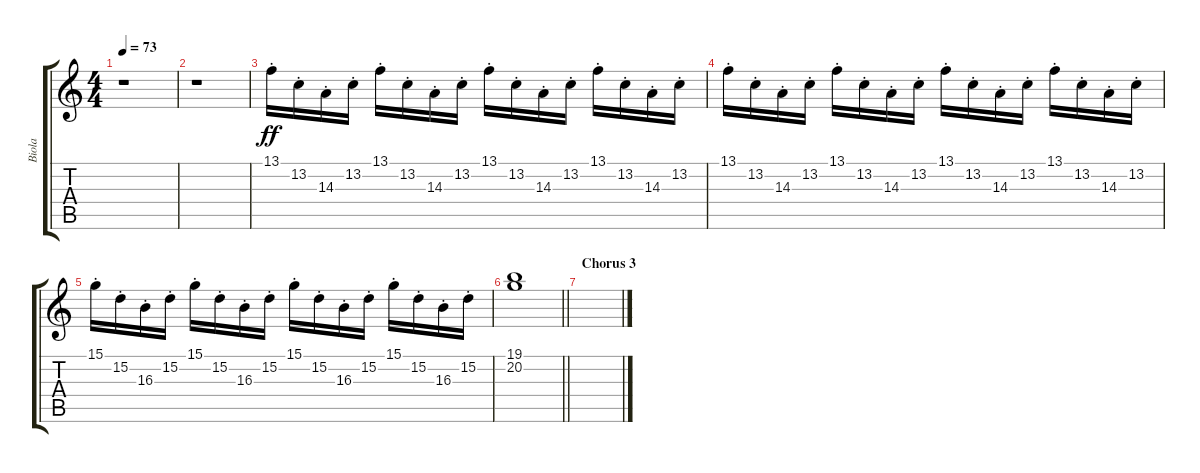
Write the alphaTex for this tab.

\track ("Biola" "Biola") {instrument violin}
\staff {score tabs}
\tuning (E4 B3 G3 D3 A2 E2) {hide}
\ts (4 4)
\tempo 73
\clef g2
\ks c
r.1{dy ff} |
r.1 |
13.1{st}.16 13.2{st}.16 14.3{st}.16 13.2{st}.16 13.1{st}.16 13.2{st}.16 14.3{st}.16 13.2{st}.16 13.1{st}.16 13.2{st}.16 14.3{st}.16 13.2{st}.16 13.1{st}.16 13.2{st}.16 14.3{st}.16 13.2{st}.16 |
13.1{st}.16 13.2{st}.16 14.3{st}.16 13.2{st}.16 13.1{st}.16 13.2{st}.16 14.3{st}.16 13.2{st}.16 13.1{st}.16 13.2{st}.16 14.3{st}.16 13.2{st}.16 13.1{st}.16 13.2{st}.16 14.3{st}.16 13.2{st}.16 |
15.1{st}.16 15.2{st}.16 16.3{st}.16 15.2{st}.16 15.1{st}.16 15.2{st}.16 16.3{st}.16 15.2{st}.16 15.1{st}.16 15.2{st}.16 16.3{st}.16 15.2{st}.16 15.1{st}.16 15.2{st}.16 16.3{st}.16 15.2{st}.16 |
\barLineRight lightlight
(19.1 20.2).1 |
\section ("" "Chorus 3")
